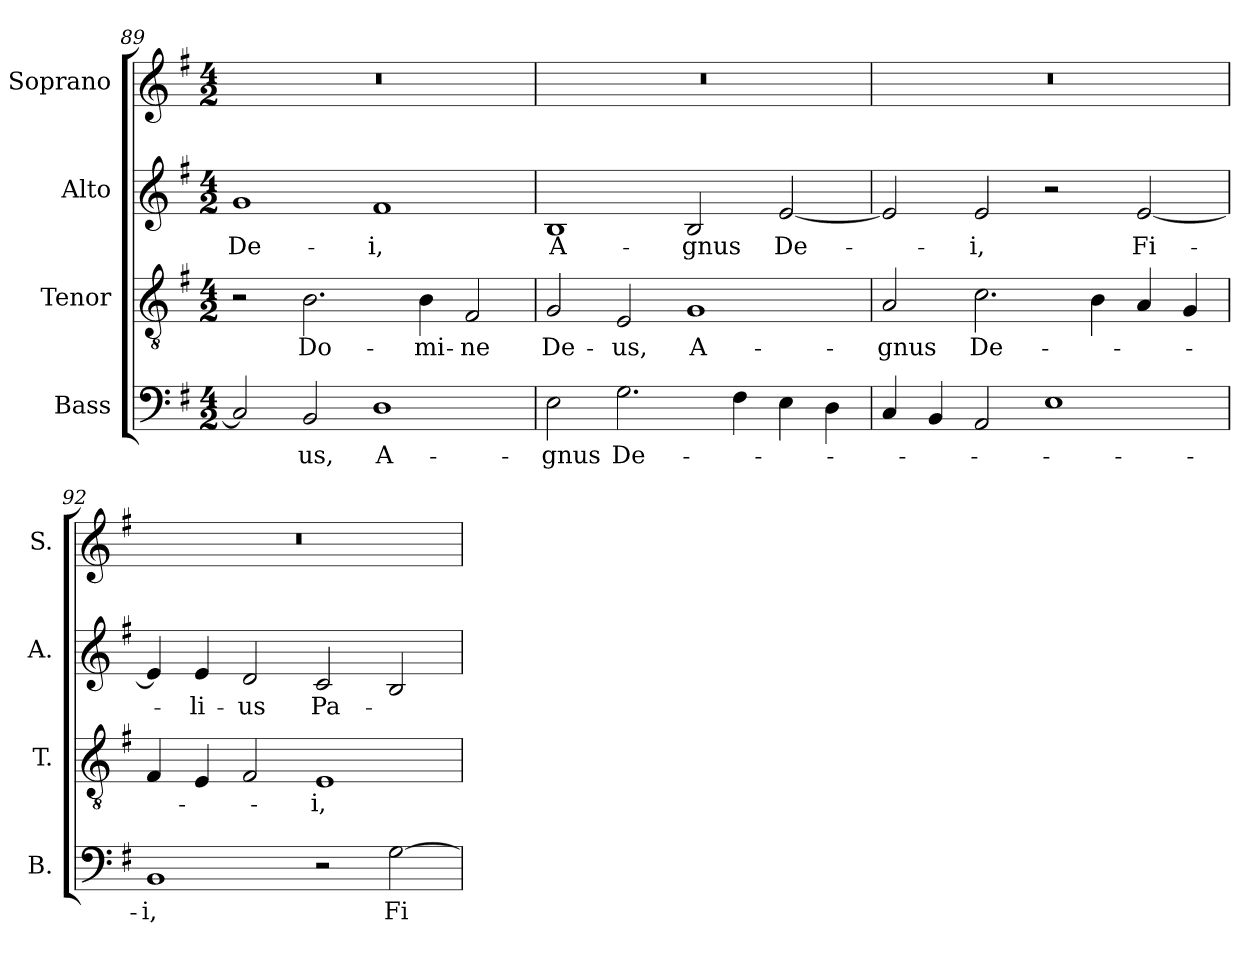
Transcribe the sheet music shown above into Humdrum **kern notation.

**kern	**text	**kern	**text	**kern	**text	**kern
*part4	*part4	*part3	*part3	*part2	*part2	*part1
*staff4	*staff4	*staff3	*staff3	*staff2	*staff2	*staff1
*I"Bass	*	*I"Tenor	*	*I"Alto	*	*I"Soprano
*I'B.	*	*I'T.	*	*I'A.	*	*I'S.
*clefF4	*	*clefGv2	*	*clefG2	*	*clefG2
*	*	*ITrd7c12	*	*	*	*
*k[f#]	*	*k[f#]	*	*k[f#]	*	*k[f#]
*G:	*	*G:	*	*G:	*	*G:
*M4/2	*	*M4/2	*	*M4/2	*	*M4/2
=89	=89	=89	=89	=89	=89	=89
!	!	!	!	!	!LO:LY:b:color=#000000	!LO:N:vis=1
2Ci/]	.	2r	.	1gi	De-	0r
!	!LO:LY:b:color=#000000	!	!	!	!	!
!	!	!	!LO:LY:b:color=#000000	!	!	!
2BBi/	-us,	2.BBi\	Do-	.	.	.
!	!LO:LY:b:color=#000000	!	!	!	!	!
!	!	!	!	!	!LO:LY:b:color=#000000	!
1Di	A-	.	.	1f#i	-i,	.
!	!	!	!LO:LY:b:color=#000000	!	!	!
.	.	4BBi\	-mi-	.	.	.
!	!	!	!LO:LY:b:color=#000000	!	!	!
.	.	2FF#i/	-ne	.	.	.
=90	=90	=90	=90	=90	=90	=90
!	!LO:LY:b:color=#000000	!	!	!	!	!
!	!	!	!LO:LY:b:color=#000000	!	!	!
!	!	!	!	!	!LO:LY:b:color=#000000	!LO:N:vis=1
2Ei\	-gnus	2GGi/	De-	1Bi	A-	0r
!	!LO:LY:b:color=#000000	!	!	!	!	!
!	!	!	!LO:LY:b:color=#000000	!	!	!
2.Gi\	De-	2EEi/	-us,	.	.	.
!	!	!	!LO:LY:b:color=#000000	!	!	!
!	!	!	!	!	!LO:LY:b:color=#000000	!
.	.	1GGi	A-	2Bi/	-gnus	.
4F#i\	.	.	.	.	.	.
!	!	!	!	!	!LO:LY:b:color=#000000	!
4Ei\	.	.	.	[2ei/	De-	.
4Di\	.	.	.	.	.	.
=91	=91	=91	=91	=91	=91	=91
!	!	!	!LO:LY:b:color=#000000	!	!	!LO:N:vis=1
4Ci/	.	2AAi/	-gnus	2ei/]	.	0r
4BBi/	.	.	.	.	.	.
!	!	!	!LO:LY:b:color=#000000	!	!	!
!	!	!	!	!	!LO:LY:b:color=#000000	!
2AAi/	.	2.Ci\	De-	2ei/	-i,	.
1Ei	.	.	.	2r	.	.
.	.	4BBi\	.	.	.	.
!	!	!	!	!	!LO:LY:b:color=#000000	!
.	.	4AAi/	.	[2ei/	Fi-	.
.	.	4GGi/	.	.	.	.
=92	=92	=92	=92	=92	=92	=92
!	!LO:LY:b:color=#000000	!	!	!	!	!LO:N:vis=1
1BBi	-i,	4FF#i/	.	4ei/]	.	0r
!	!	!	!	!	!LO:LY:b:color=#000000	!
.	.	4EEi/	.	4ei/	-li-	.
!	!	!	!	!	!LO:LY:b:color=#000000	!
.	.	2FF#i/	.	2di/	-us	.
!	!	!	!LO:LY:b:color=#000000	!	!	!
!	!	!	!	!	!LO:LY:b:color=#000000	!
2r	.	1EEi	-i,	2ci/	Pa-	.
!	!LO:LY:b:color=#000000	!	!	!	!	!
[2Gi\	Fi-	.	.	2Bi/	.	.
=	=	=	=	=	=	=
*-	*-	*-	*-	*-	*-	*-
